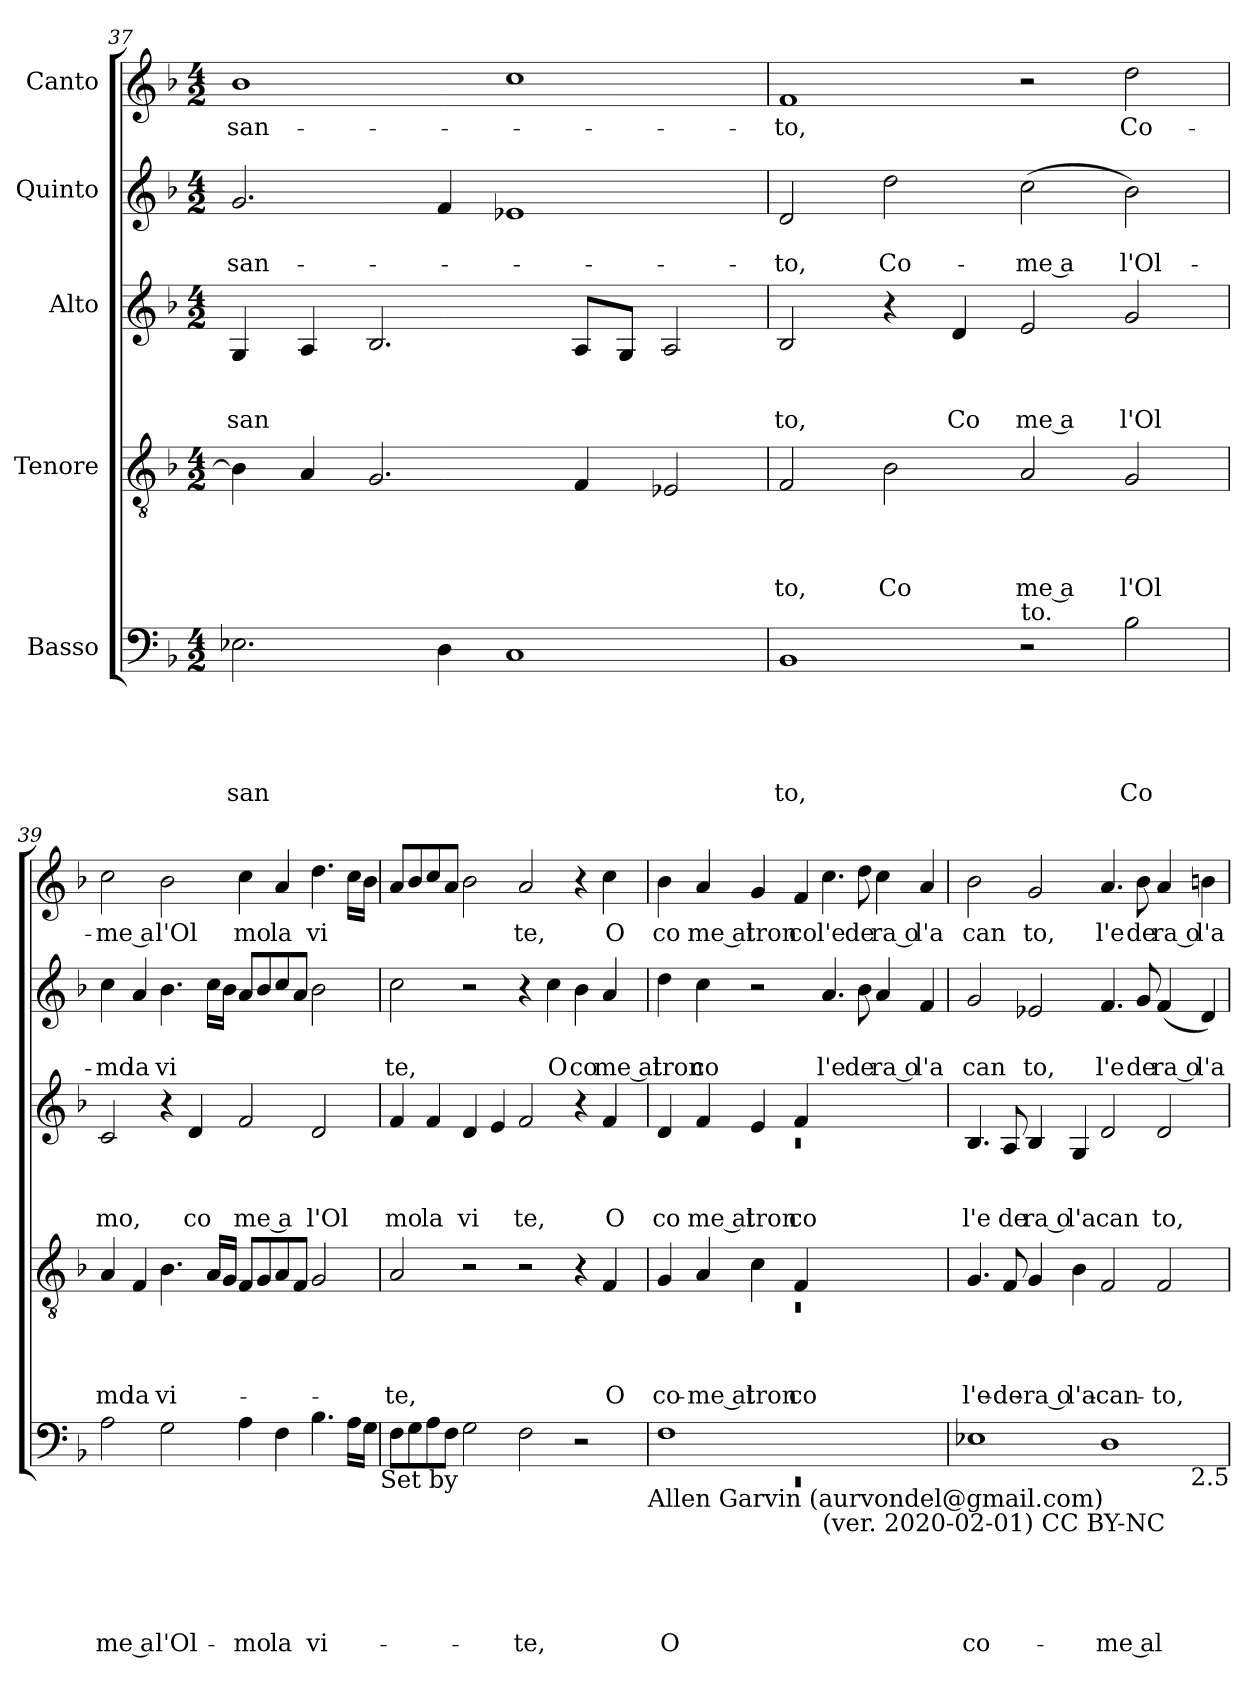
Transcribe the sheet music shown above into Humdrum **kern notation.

**kern	**text	**text	**text	**text	**text	**kern	**text	**text	**text	**text	**kern	**text	**text	**text	**kern	**text	**text	**kern	**text
*part5	*part5	*part5	*part5	*part5	*part5	*part4	*part4	*part4	*part4	*part4	*part3	*part3	*part3	*part3	*part2	*part2	*part2	*part1	*part1
*staff5	*staff5	*staff5	*staff5	*staff5	*staff5	*staff4	*staff4	*staff4	*staff4	*staff4	*staff3	*staff3	*staff3	*staff3	*staff2	*staff2	*staff2	*staff1	*staff1
*I"Basso	*	*	*	*	*	*I"Tenore	*	*	*	*	*I"Alto	*	*	*	*I"Quinto	*	*	*I"Canto	*
*clefF4	*	*	*	*	*	*clefGv2	*	*	*	*	*clefG2	*	*	*	*clefG2	*	*	*clefG2	*
*k[b-]	*	*	*	*	*	*k[b-]	*	*	*	*	*k[b-]	*	*	*	*k[b-]	*	*	*k[b-]	*
*F:	*	*	*	*	*	*F:	*	*	*	*	*F:	*	*	*	*F:	*	*	*F:	*
*M4/2	*	*	*	*	*	*M4/2	*	*	*	*	*M4/2	*	*	*	*M4/2	*	*	*M4/2	*
=37	=37	=37	=37	=37	=37	=37	=37	=37	=37	=37	=37	=37	=37	=37	=37	=37	=37	=37	=37
!	!	!	!	!	!LO:LY:b	!	!	!	!	!	!	!	!	!LO:LY:b	!	!	!LO:LY:b	!	!LO:LY:b
2.E-X\	.	.	.	.	san	4B-\]	.	.	.	.	4G/	.	.	san	2.g/	.	san-	1b-	san-
.	.	.	.	.	.	4A/	.	.	.	.	4A/	.	.	.	.	.	.	.	.
.	.	.	.	.	.	2.G/	.	.	.	.	2.B-/	.	.	.	.	.	.	.	.
4D\	.	.	.	.	.	.	.	.	.	.	.	.	.	.	4f/	.	.	.	.
1C	.	.	.	.	.	.	.	.	.	.	.	.	.	.	1e-X	.	.	1cc	.
.	.	.	.	.	.	4F/	.	.	.	.	8A/L	.	.	.	.	.	.	.	.
.	.	.	.	.	.	.	.	.	.	.	8G/J	.	.	.	.	.	.	.	.
.	.	.	.	.	.	2E-X/	.	.	.	.	2A/	.	.	.	.	.	.	.	.
=38	=38	=38	=38	=38	=38	=38	=38	=38	=38	=38	=38	=38	=38	=38	=38	=38	=38	=38	=38
!	!	!	!	!	!LO:LY:b	!	!	!	!	!LO:LY:b	!	!	!	!LO:LY:b	!	!	!LO:LY:b	!	!LO:LY:b
1BB-	.	.	.	.	to,	2F/	.	.	.	to,	2B-/	.	.	to,	2d/	.	-to,	1f	-to,
!	!	!	!	!	!	!	!	!	!	!LO:LY:b	!	!	!	!	!	!	!LO:LY:b	!	!
.	.	.	.	.	.	2B-\	.	.	.	Co	4r	.	.	.	2dd\	.	Co-	.	.
!	!	!	!	!	!	!	!	!	!	!	!	!	!	!LO:LY:b	!	!	!	!	!
.	.	.	.	.	.	.	.	.	.	.	4d/	.	.	Co	.	.	.	.	.
!LO:TX:a:t=to.	!	!	!	!	!	!	!	!	!	!	!	!	!	!	!	!	!	!	!
!	!	!	!	!	!	!	!	!	!	!LO:LY:b:rj	!	!	!	!LO:LY:b:rj	!	!	!LO:LY:b:rj	!	!
2r	.	.	.	.	.	2A/	.	.	.	me a	2e/	.	.	me a	(<2cc\	.	-me a	2r	.
!	!	!	!	!	!LO:LY:b	!	!	!	!	!LO:LY:b	!	!	!	!LO:LY:b	!	!	!LO:LY:b	!	!LO:LY:b
2B-\	.	.	.	.	Co	2G/	.	.	.	l'Ol	2g/	.	.	l'Ol	2b-\)	.	l'Ol-	2dd\	Co-
!!LO:LB:g=z
=39	=39	=39	=39	=39	=39	=39	=39	=39	=39	=39	=39	=39	=39	=39	=39	=39	=39	=39	=39
!	!	!	!	!	!LO:LY:b:rj	!	!	!	!	!LO:LY:b	!	!	!	!LO:LY:b	!	!	!LO:LY:b	!	!LO:LY:b:rj
2A\	.	.	.	.	me a	4A/	.	.	.	mo	2c/	.	.	mo,	4cc\	.	-mo	2cc\	-me a
!	!	!	!	!	!	!	!	!	!	!LO:LY:b	!	!	!	!	!	!	!LO:LY:b	!	!
.	.	.	.	.	.	4F/	.	.	.	la	.	.	.	.	(4a/	.	la	.	.
!	!	!	!	!	!LO:LY:b	!	!	!	!	!LO:LY:b	!	!	!	!	!	!	!LO:LY:b	!	!LO:LY:b
2G\	.	.	.	.	l'Ol-	4.B-\	.	.	.	vi-	4r	.	.	.	4.b-\	.	vi	2b-\	l'Ol
!	!	!	!	!	!	!	!	!	!	!	!	!	!	!LO:LY:b	!	!	!	!	!
.	.	.	.	.	.	.	.	.	.	.	4d/	.	.	co	.	.	.	.	.
.	.	.	.	.	.	16A/LL	.	.	.	.	.	.	.	.	16cc\LL	.	.	.	.
.	.	.	.	.	.	16G/JJ	.	.	.	.	.	.	.	.	16b-\JJ	.	.	.	.
!	!	!	!	!	!LO:LY:b	!	!	!	!	!	!	!	!	!LO:LY:b:rj	!	!	!	!	!LO:LY:b
4A\	.	.	.	.	-mo	8F/L	.	.	.	.	2f/	.	.	me a	8a/L	.	.	4cc\	mo
.	.	.	.	.	.	8G/	.	.	.	.	.	.	.	.	8b-/	.	.	.	.
!	!	!	!	!	!LO:LY:b	!	!	!	!	!	!	!	!	!	!	!	!	!	!LO:LY:b
4F\	.	.	.	.	la	8A/	.	.	.	.	.	.	.	.	8cc/	.	.	4a/	la
.	.	.	.	.	.	8F/J	.	.	.	.	.	.	.	.	8a/J	.	.	.	.
!	!	!	!	!	!LO:LY:b	!	!	!	!	!	!	!	!	!LO:LY:b	!	!	!	!	!LO:LY:b
4.B-\	.	.	.	.	vi-	2G/	.	.	.	.	2d/	.	.	l'Ol	2b-\	.	.	4.dd\	vi
16A\LL	.	.	.	.	.	.	.	.	.	.	.	.	.	.	.	.	.	16cc\LL	.
16G\JJ	.	.	.	.	.	.	.	.	.	.	.	.	.	.	.	.	.	16b-\JJ	.
!LO:TX:b:t=Set by	!	!	!	!	!	!	!	!	!	!	!	!	!	!	!	!	!	!	!
=40	=40	=40	=40	=40	=40	=40	=40	=40	=40	=40	=40	=40	=40	=40	=40	=40	=40	=40	=40
!	!	!	!	!	!	!	!	!	!	!LO:LY:b	!	!	!	!LO:LY:b	!	!	!LO:LY:b	!	!
8F\L	.	.	.	.	.	2A/	.	.	.	-te,	4f/	.	.	mo	2cc\	.	te,	8a/L	.
8G\	.	.	.	.	.	.	.	.	.	.	.	.	.	.	.	.	.	8b-/	.
!	!	!	!	!	!	!	!	!	!	!	!	!	!	!LO:LY:b	!	!	!	!	!
8A\	.	.	.	.	.	.	.	.	.	.	4f/	.	.	la	.	.	.	8cc/	.
8F\J	.	.	.	.	.	.	.	.	.	.	.	.	.	.	.	.	.	8a/J	.
!	!	!	!	!	!	!	!	!	!	!	!	!	!	!LO:LY:b	!	!	!	!	!
2G\	.	.	.	.	.	2r	.	.	.	.	4d/	.	.	vi	2r	.	.	2b-\	.
.	.	.	.	.	.	.	.	.	.	.	4e/	.	.	.	.	.	.	.	.
!	!	!	!	!	!LO:LY:b	!	!	!	!	!	!	!	!	!LO:LY:b	!	!	!	!	!LO:LY:b
2F\	.	.	.	.	-te,	2r	.	.	.	.	2f/	.	.	te,	4r	.	.	2a/	te,
!	!	!	!	!	!	!	!	!	!	!	!	!	!	!	!	!	!LO:LY:b	!	!
.	.	.	.	.	.	.	.	.	.	.	.	.	.	.	4cc\	.	O	.	.
!	!	!	!	!	!	!	!	!	!	!	!	!	!	!	!	!	!LO:LY:b	!	!
2r	.	.	.	.	.	4r	.	.	.	.	4r	.	.	.	4b-\	.	co	4r	.
!	!	!	!	!	!	!	!	!	!	!LO:LY:b	!	!	!	!LO:LY:b	!	!	!LO:LY:b:rj	!	!LO:LY:b
.	.	.	.	.	.	4F/	.	.	.	O	4f/	.	.	O	4a/	.	me al	4cc\	O
!LO:TX:b:t=Allen Garvin (aurvondel@gmail.com)	!	!	!	!	!	!	!	!	!	!	!	!	!	!	!	!	!	!	!
=41	=41	=41	=41	=41	=41	=41	=41	=41	=41	=41	=41	=41	=41	=41	=41	=41	=41	=41	=41
*^	*	*	*	*	*	*^	*	*	*	*	*^	*	*	*	*	*	*	*	*
!	!LO:N:vis=1	!	!	!	!	!LO:LY:b	!	!LO:N:vis=1	!	!	!	!LO:LY:b	!	!LO:N:vis=1	!	!	!LO:LY:b	!	!	!LO:LY:b	!	!LO:LY:b
*	*^	*	*	*	*	*	*	*	*	*	*	*	*	*	*	*	*	*	*	*	*	*
0ryy	0rEE	1F	.	.	.	.	O	4G/	0rC	.	.	.	co-	4d/	0rc	.	.	co	4dd\	.	tron	4b-\	co
!	!	!	!	!	!	!	!	!	!	!	!	!	!LO:LY:b:rj	!	!	!	!	!LO:LY:b:rj	!	!	!LO:LY:b	!	!LO:LY:b:rj
.	.	.	.	.	.	.	.	4A/	.	.	.	.	-me al	4f/	.	.	.	me al	4cc\	.	co	4a/	me al
!	!	!	!	!	!	!	!	!	!	!	!	!	!LO:LY:b	!	!	!	!	!LO:LY:b	!	!	!	!	!LO:LY:b
.	.	.	.	.	.	.	.	4c\	.	.	.	.	tron-	4e/	.	.	.	tron	2r	.	.	4g/	tron
!	!	!	!	!	!	!	!	!	!	!	!	!	!LO:LY:b	!	!	!	!	!LO:LY:b	!	!	!	!	!LO:LY:b
.	.	.	.	.	.	.	.	4F/	.	.	.	.	-co	4f/	.	.	.	co	.	.	.	4f/	co
!	!	!LO:TX:b:t=(ver. 2020-02-01) CC BY-NC	!	!	!	!	!	!	!	!	!	!	!	!	!	!	!	!	!	!	!	!	!
!	!	!	!	!	!	!	!	!	!	!	!	!	!	!	!	!	!	!	!	!	!LO:LY:b	!	!LO:LY:b
.	.	1ryy	.	.	.	.	.	1ryy	.	.	.	.	.	1ryy	.	.	.	.	4.a/	.	l'e	4.cc\	l'e
!	!	!	!	!	!	!	!	!	!	!	!	!	!	!	!	!	!	!	!	!	!LO:LY:b	!	!LO:LY:b
.	.	.	.	.	.	.	.	.	.	.	.	.	.	.	.	.	.	.	8b-\	.	de	8dd\	de
!	!	!	!	!	!	!	!	!	!	!	!	!	!	!	!	!	!	!	!	!	!LO:LY:b:rj	!	!LO:LY:b:rj
.	.	.	.	.	.	.	.	.	.	.	.	.	.	.	.	.	.	.	4a/	.	ra o	4cc\	ra o
!	!	!	!	!	!	!	!	!	!	!	!	!	!	!	!	!	!	!	!	!	!LO:LY:b	!	!LO:LY:b
.	.	.	.	.	.	.	.	.	.	.	.	.	.	.	.	.	.	.	4f/	.	l'a	4a/	l'a
*v	*v	*v	*	*	*	*	*	*	*	*	*	*	*	*v	*v	*	*	*	*	*	*	*	*
*	*	*	*	*	*	*v	*v	*	*	*	*	*	*	*	*	*	*	*	*	*
=42	=42	=42	=42	=42	=42	=42	=42	=42	=42	=42	=42	=42	=42	=42	=42	=42	=42	=42	=42
!	!	!	!	!	!LO:LY:b	!	!	!	!	!LO:LY:b	!	!	!	!LO:LY:b	!	!	!LO:LY:b	!	!LO:LY:b
1E-X	.	.	.	.	co-	4.G/	.	.	.	l'e-	4.B-/	.	.	l'e	2g/	.	can	2b-\	can
!	!	!	!	!	!	!	!	!	!	!LO:LY:b	!	!	!	!LO:LY:b	!	!	!	!	!
.	.	.	.	.	.	8F/	.	.	.	-de-	8A/	.	.	de	.	.	.	.	.
!	!	!	!	!	!	!	!	!	!	!LO:LY:b:rj	!	!	!	!LO:LY:b:rj	!	!	!LO:LY:b	!	!LO:LY:b
.	.	.	.	.	.	4G/	.	.	.	-ra o	4B-/	.	.	ra o	2e-X/	.	to,	2g/	to,
!	!	!	!	!	!	!	!	!	!	!LO:LY:b	!	!	!	!LO:LY:b	!	!	!	!	!
.	.	.	.	.	.	4B-\	.	.	.	l'a-	4G/	.	.	l'a	.	.	.	.	.
!	!	!	!	!	!LO:LY:b:rj	!	!	!	!	!LO:LY:b	!	!	!	!LO:LY:b	!	!	!LO:LY:b	!	!LO:LY:b
1D	.	.	.	.	-me al	2F/	.	.	.	-can-	2d/	.	.	can	4.f/	.	l'e	4.a/	l'e
!	!	!	!	!	!	!	!	!	!	!	!	!	!	!	!	!	!LO:LY:b	!	!LO:LY:b
.	.	.	.	.	.	.	.	.	.	.	.	.	.	.	8g/	.	de	8b-\	de
!	!	!	!	!	!	!	!	!	!	!LO:LY:b	!	!	!	!LO:LY:b	!	!	!LO:LY:b:rj	!	!LO:LY:b:rj
.	.	.	.	.	.	2F/	.	.	.	-to,	2d/	.	.	to,	(<4f/	.	ra o	4a/	ra o
!	!	!	!	!	!	!	!	!	!	!	!	!	!	!	!	!	!LO:LY:b	!	!LO:LY:b
.	.	.	.	.	.	.	.	.	.	.	.	.	.	.	4d/)	.	l'a	4bn\	l'a
!LO:TX:b:t=2.5	!	!	!	!	!	!	!	!	!	!	!	!	!	!	!	!	!	!	!
=	=	=	=	=	=	=	=	=	=	=	=	=	=	=	=	=	=	=	=
*-	*-	*-	*-	*-	*-	*-	*-	*-	*-	*-	*-	*-	*-	*-	*-	*-	*-	*-	*-
